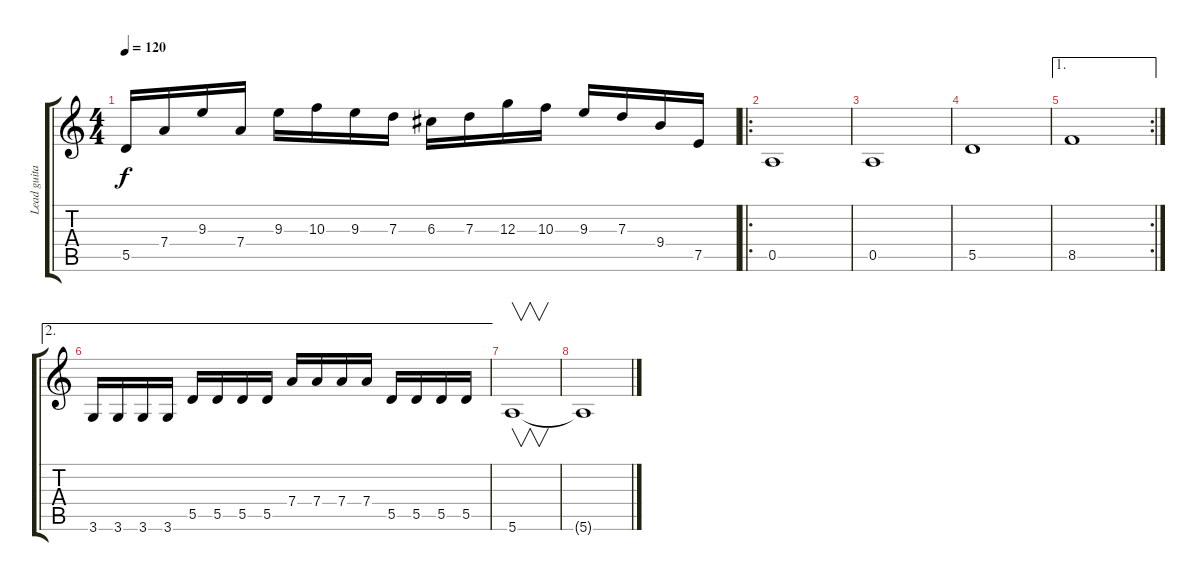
\track ("Lead guitar" "Lead guita") {instrument distortionguitar}
\staff {score tabs}
\tuning (E4 B3 G3 D3 A2 E2) {hide}
\ts (4 4)
\tempo 120
\clef g2
\ks c
5.5.16{dy f} 7.4.16 9.3.16 7.4.16 9.3.16 10.3.16 9.3.16 7.3.16 6.3.16 7.3.16 12.3.16 10.3.16 9.3.16 7.3.16 9.4.16 7.5.16 |
\ro
0.5.1 |
0.5.1 |
5.5.1 |
\ae 1
\rc 2
8.5.1 |
\ae 2
3.6.16 3.6.16 3.6.16 3.6.16 5.5.16 5.5.16 5.5.16 5.5.16 7.4.16 7.4.16 7.4.16 7.4.16 5.5.16 5.5.16 5.5.16 5.5.16 |
5.6.1{v} |
5.6{t}.1
